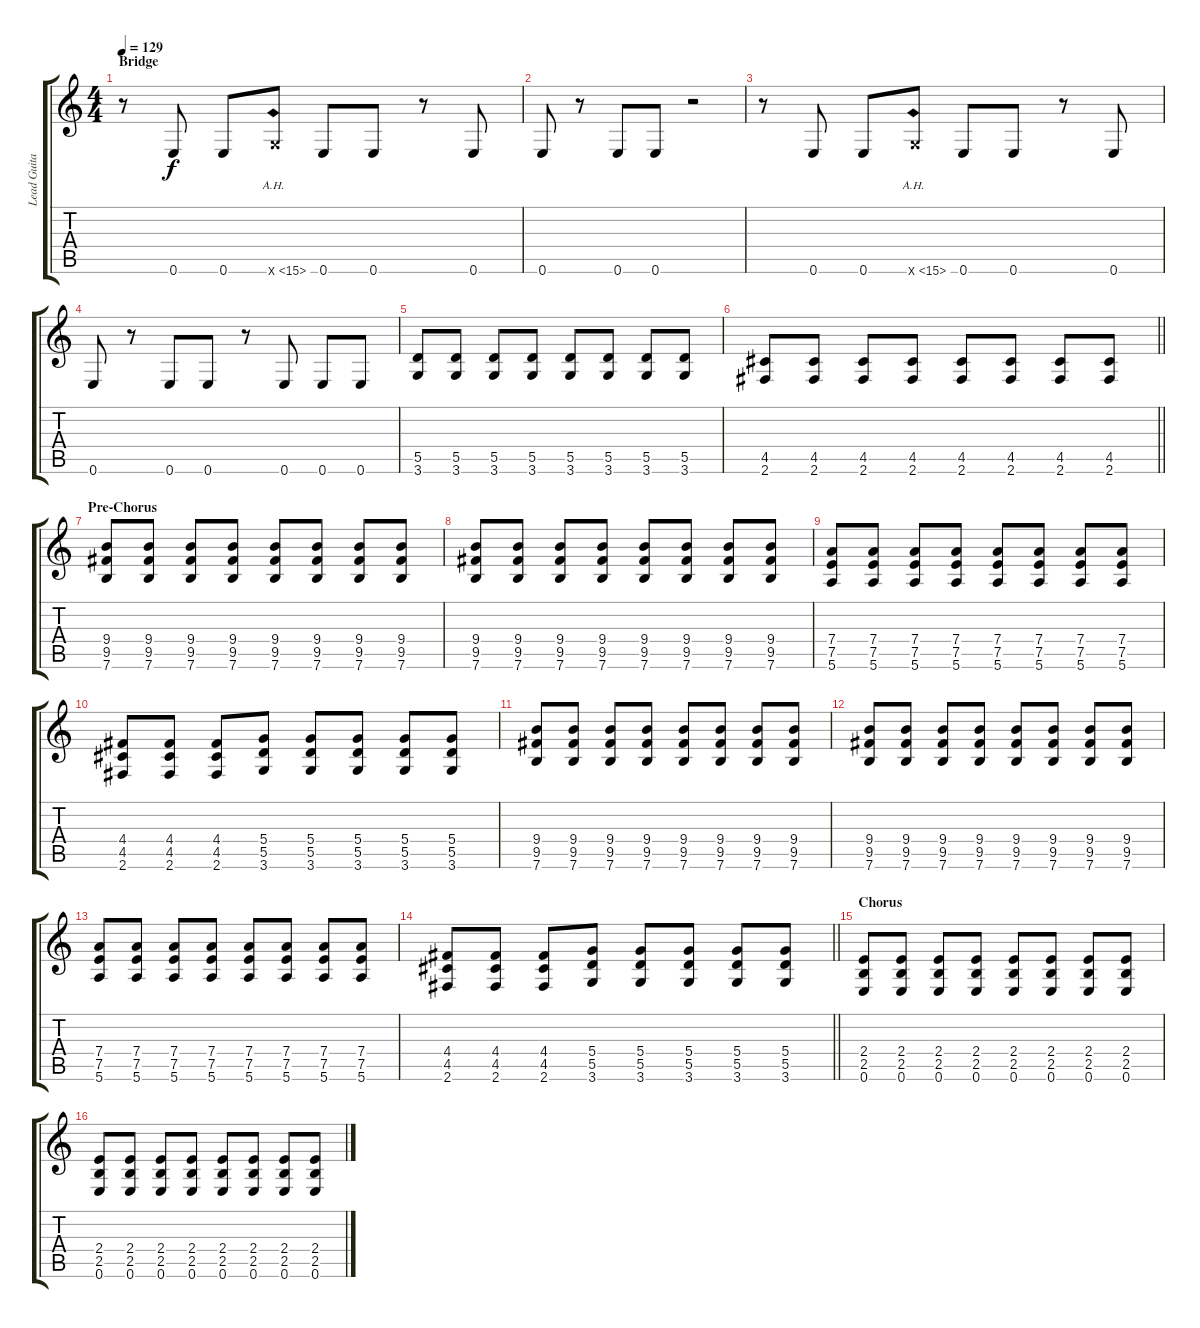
\track ("Lead Guitar" "Lead Guita") {instrument distortionguitar}
\staff {score tabs}
\tuning (E4 B3 G3 D3 A2 E2) {hide}
\ts (4 4)
\section ("" "Bridge")
\tempo 129
\clef g2
\ks c
r.8{dy f} 0.6.8 0.6.8 3.6{ah 12 x}.8 0.6.8 0.6.8 r.8 0.6.8 |
0.6.8 r.8 0.6.8 0.6.8 r.2 |
r.8 0.6.8 0.6.8 3.6{ah 12 x}.8 0.6.8 0.6.8 r.8 0.6.8 |
0.6.8 r.8 0.6.8 0.6.8 r.8 0.6.8 0.6.8 0.6.8 |
(5.5 3.6).8 (5.5 3.6).8 (5.5 3.6).8 (5.5 3.6).8 (5.5 3.6).8 (5.5 3.6).8 (5.5 3.6).8 (5.5 3.6).8 |
\barLineRight lightlight
(4.5 2.6).8 (4.5 2.6).8 (4.5 2.6).8 (4.5 2.6).8 (4.5 2.6).8 (4.5 2.6).8 (4.5 2.6).8 (4.5 2.6).8 |
\section ("" "Pre-Chorus")
(9.4 9.5 7.6).8 (9.4 9.5 7.6).8 (9.4 9.5 7.6).8 (9.4 9.5 7.6).8 (9.4 9.5 7.6).8 (9.4 9.5 7.6).8 (9.4 9.5 7.6).8 (9.4 9.5 7.6).8 |
(9.4 9.5 7.6).8 (9.4 9.5 7.6).8 (9.4 9.5 7.6).8 (9.4 9.5 7.6).8 (9.4 9.5 7.6).8 (9.4 9.5 7.6).8 (9.4 9.5 7.6).8 (9.4 9.5 7.6).8 |
(7.4 7.5 5.6).8 (7.4 7.5 5.6).8 (7.4 7.5 5.6).8 (7.4 7.5 5.6).8 (7.4 7.5 5.6).8 (7.4 7.5 5.6).8 (7.4 7.5 5.6).8 (7.4 7.5 5.6).8 |
(4.4 4.5 2.6).8 (4.4 4.5 2.6).8 (4.4 4.5 2.6).8 (5.4 5.5 3.6).8 (5.4 5.5 3.6).8 (5.4 5.5 3.6).8 (5.4 5.5 3.6).8 (5.4 5.5 3.6).8 |
(9.4 9.5 7.6).8 (9.4 9.5 7.6).8 (9.4 9.5 7.6).8 (9.4 9.5 7.6).8 (9.4 9.5 7.6).8 (9.4 9.5 7.6).8 (9.4 9.5 7.6).8 (9.4 9.5 7.6).8 |
(9.4 9.5 7.6).8 (9.4 9.5 7.6).8 (9.4 9.5 7.6).8 (9.4 9.5 7.6).8 (9.4 9.5 7.6).8 (9.4 9.5 7.6).8 (9.4 9.5 7.6).8 (9.4 9.5 7.6).8 |
(7.4 7.5 5.6).8 (7.4 7.5 5.6).8 (7.4 7.5 5.6).8 (7.4 7.5 5.6).8 (7.4 7.5 5.6).8 (7.4 7.5 5.6).8 (7.4 7.5 5.6).8 (7.4 7.5 5.6).8 |
\barLineRight lightlight
(4.4 4.5 2.6).8 (4.4 4.5 2.6).8 (4.4 4.5 2.6).8 (5.4 5.5 3.6).8 (5.4 5.5 3.6).8 (5.4 5.5 3.6).8 (5.4 5.5 3.6).8 (5.4 5.5 3.6).8 |
\section ("" "Chorus")
(2.4 2.5 0.6).8 (2.4 2.5 0.6).8 (2.4 2.5 0.6).8 (2.4 2.5 0.6).8 (2.4 2.5 0.6).8 (2.4 2.5 0.6).8 (2.4 2.5 0.6).8 (2.4 2.5 0.6).8 |
(2.4 2.5 0.6).8 (2.4 2.5 0.6).8 (2.4 2.5 0.6).8 (2.4 2.5 0.6).8 (2.4 2.5 0.6).8 (2.4 2.5 0.6).8 (2.4 2.5 0.6).8 (2.4 2.5 0.6).8
